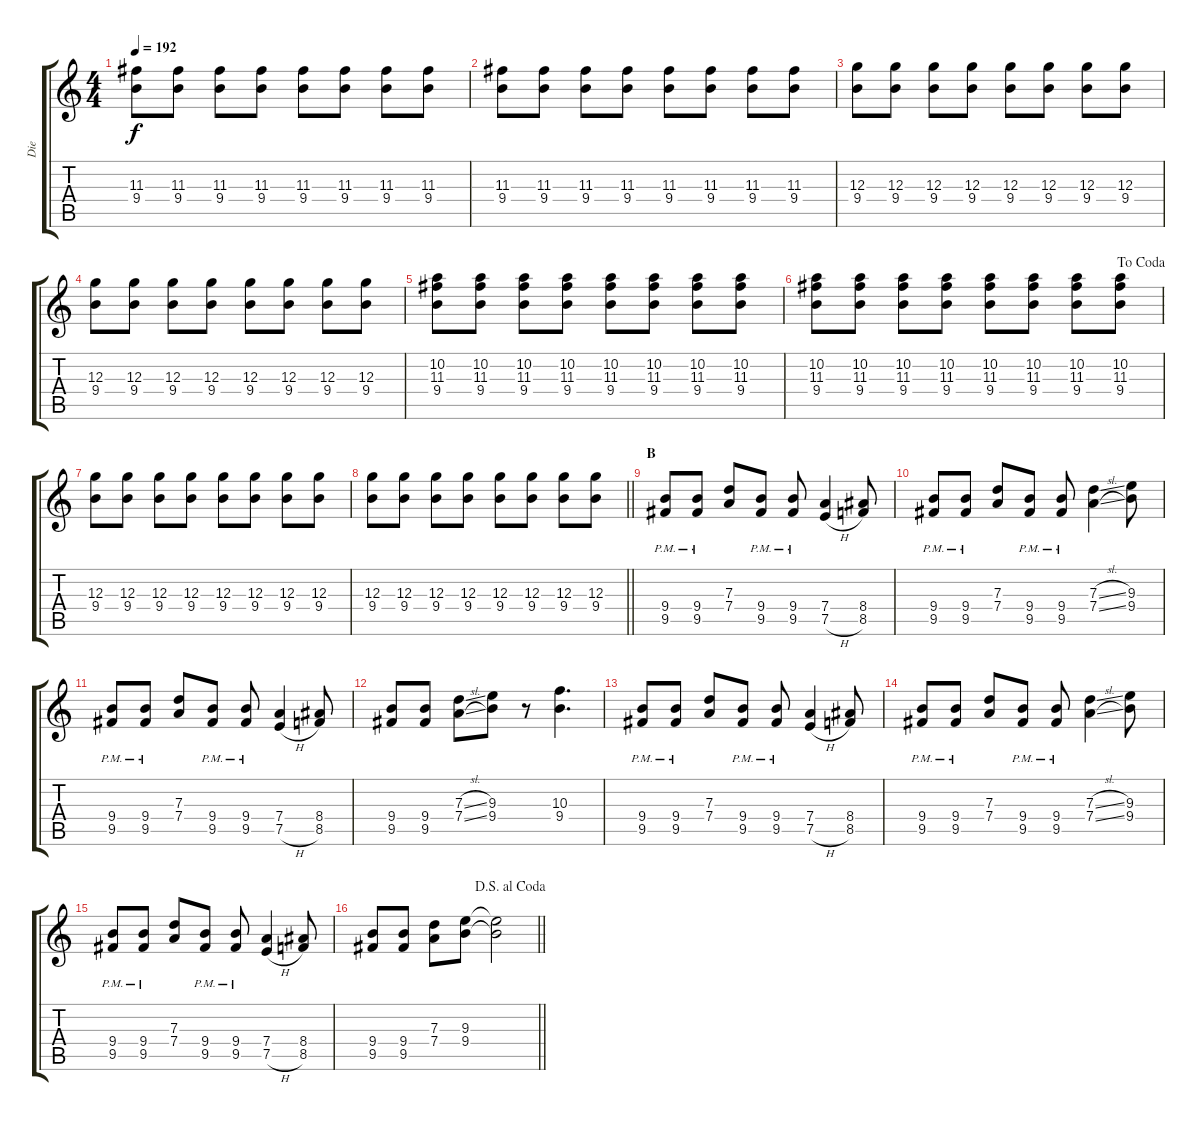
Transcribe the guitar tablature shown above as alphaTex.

\track ("Die" "Die") {instrument distortionguitar}
\staff {score tabs}
\tuning (E4 B3 G3 D3 A2 E2) {hide}
\ts (4 4)
\tempo 192
\clef g2
\ks c
(11.3 9.4).8{dy f} (11.3 9.4).8 (11.3 9.4).8 (11.3 9.4).8 (11.3 9.4).8 (11.3 9.4).8 (11.3 9.4).8 (11.3 9.4).8 |
(11.3 9.4).8 (11.3 9.4).8 (11.3 9.4).8 (11.3 9.4).8 (11.3 9.4).8 (11.3 9.4).8 (11.3 9.4).8 (11.3 9.4).8 |
(12.3 9.4).8 (12.3 9.4).8 (12.3 9.4).8 (12.3 9.4).8 (12.3 9.4).8 (12.3 9.4).8 (12.3 9.4).8 (12.3 9.4).8 |
(12.3 9.4).8 (12.3 9.4).8 (12.3 9.4).8 (12.3 9.4).8 (12.3 9.4).8 (12.3 9.4).8 (12.3 9.4).8 (12.3 9.4).8 |
(10.2 11.3 9.4).8 (10.2 11.3 9.4).8 (10.2 11.3 9.4).8 (10.2 11.3 9.4).8 (10.2 11.3 9.4).8 (10.2 11.3 9.4).8 (10.2 11.3 9.4).8 (10.2 11.3 9.4).8 |
\jump dacoda
(10.2 11.3 9.4).8 (10.2 11.3 9.4).8 (10.2 11.3 9.4).8 (10.2 11.3 9.4).8 (10.2 11.3 9.4).8 (10.2 11.3 9.4).8 (10.2 11.3 9.4).8 (10.2 11.3 9.4).8 |
(12.3 9.4).8 (12.3 9.4).8 (12.3 9.4).8 (12.3 9.4).8 (12.3 9.4).8 (12.3 9.4).8 (12.3 9.4).8 (12.3 9.4).8 |
\barLineRight lightlight
(12.3 9.4).8 (12.3 9.4).8 (12.3 9.4).8 (12.3 9.4).8 (12.3 9.4).8 (12.3 9.4).8 (12.3 9.4).8 (12.3 9.4).8 |
\section ("" "B")
(9.4{pm} 9.5{pm}).8 (9.4{pm} 9.5{pm}).8 (7.3 7.4).8 (9.4{pm} 9.5{pm}).8 (9.4{pm} 9.5{pm}).8 (7.4 7.5{h}).4 (8.4 8.5).8 |
(9.4{pm} 9.5{pm}).8 (9.4{pm} 9.5{pm}).8 (7.3 7.4).8 (9.4{pm} 9.5{pm}).8 (9.4{pm} 9.5{pm}).8 (7.3{sl} 7.4{sl}).4 (9.3 9.4).8 |
(9.4{pm} 9.5{pm}).8 (9.4{pm} 9.5{pm}).8 (7.3 7.4).8 (9.4{pm} 9.5{pm}).8 (9.4{pm} 9.5{pm}).8 (7.4 7.5{h}).4 (8.4 8.5).8 |
(9.4 9.5).8 (9.4 9.5).8 (7.3{sl} 7.4{sl}).8 (9.3 9.4).8 r.8 (10.3 9.4).4{d} |
(9.4{pm} 9.5{pm}).8 (9.4{pm} 9.5{pm}).8 (7.3 7.4).8 (9.4{pm} 9.5{pm}).8 (9.4{pm} 9.5{pm}).8 (7.4 7.5{h}).4 (8.4 8.5).8 |
(9.4{pm} 9.5{pm}).8 (9.4{pm} 9.5{pm}).8 (7.3 7.4).8 (9.4{pm} 9.5{pm}).8 (9.4{pm} 9.5{pm}).8 (7.3{sl} 7.4{sl}).4 (9.3 9.4).8 |
(9.4{pm} 9.5{pm}).8 (9.4{pm} 9.5{pm}).8 (7.3 7.4).8 (9.4{pm} 9.5{pm}).8 (9.4{pm} 9.5{pm}).8 (7.4 7.5{h}).4 (8.4 8.5).8 |
\jump dalsegnoalcoda
\barLineRight lightlight
(9.4 9.5).8 (9.4 9.5).8 (7.3 7.4).8 (9.3 9.4).8 (9.3{t} 9.4{t}).2
